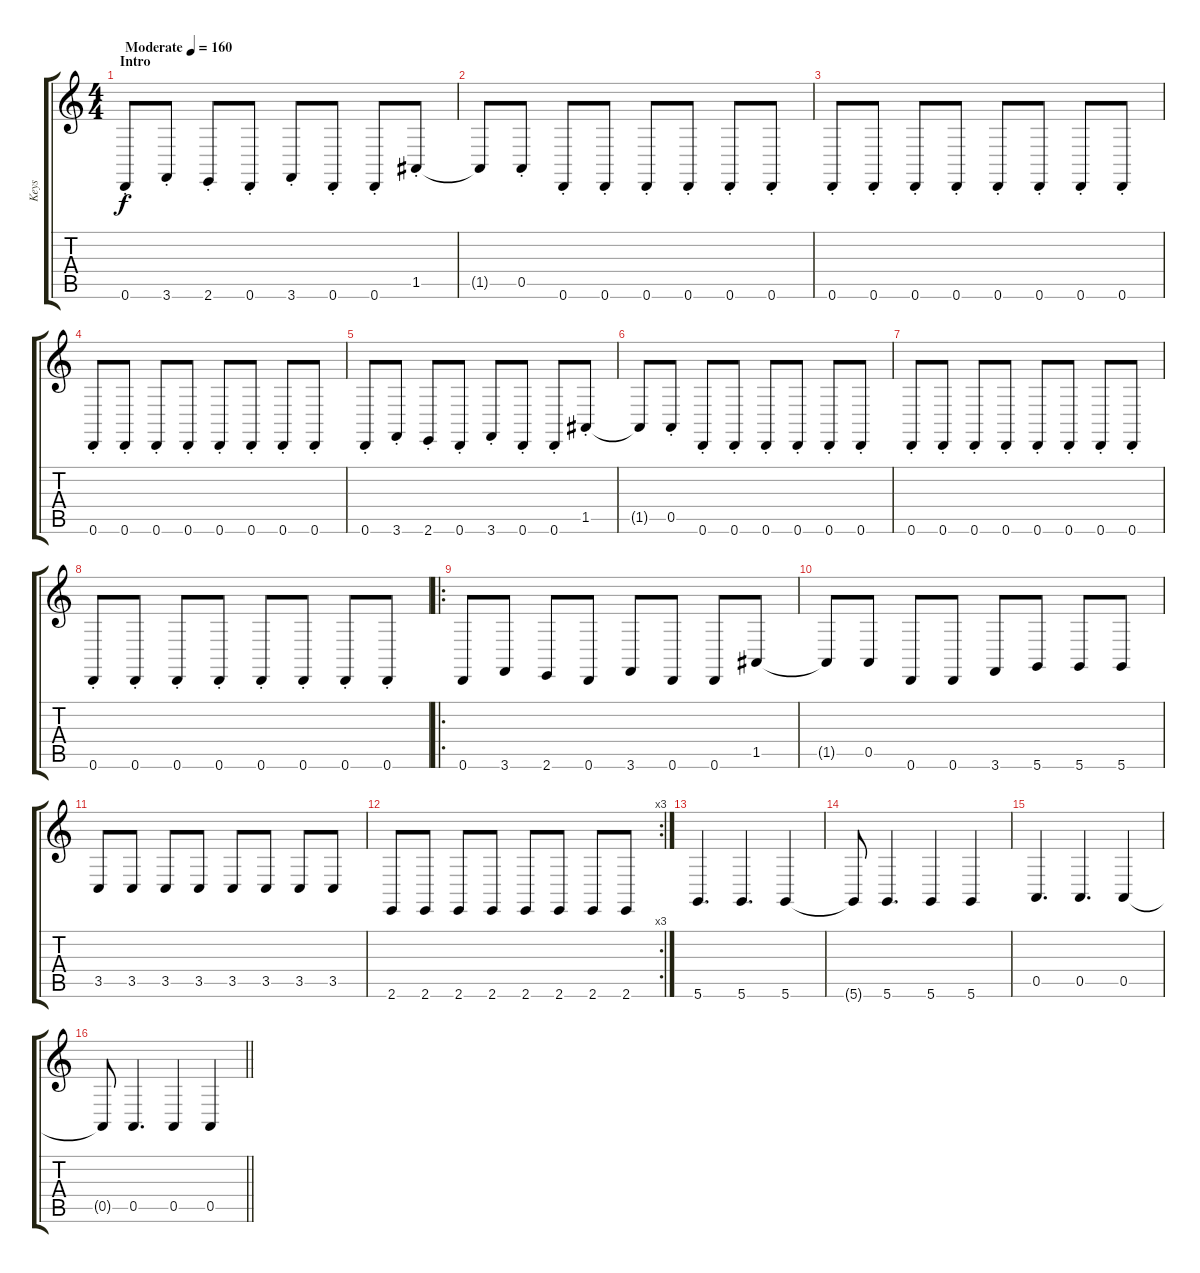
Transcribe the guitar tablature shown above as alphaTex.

\track ("Keys" "Keys") {instrument lead8bassandlead}
\staff {score tabs}
\tuning (E4 B3 G3 D3 A2 D2) {hide}
\ts (4 4)
\section ("" "Intro")
\tempo (160 "Moderate")
\clef g2
\ks c
0.6{st}.8{dy f instrument lead8bassandlead} 3.6{st}.8 2.6{st}.8 0.6{st}.8 3.6{st}.8 0.6{st}.8 0.6{st}.8 1.5{st}.8 |
1.5{t}.8 0.5{st}.8 0.6{st}.8 0.6{st}.8 0.6{st}.8 0.6{st}.8 0.6{st}.8 0.6{st}.8 |
0.6{st}.8 0.6{st}.8 0.6{st}.8 0.6{st}.8 0.6{st}.8 0.6{st}.8 0.6{st}.8 0.6{st}.8 |
0.6{st}.8 0.6{st}.8 0.6{st}.8 0.6{st}.8 0.6{st}.8 0.6{st}.8 0.6{st}.8 0.6{st}.8 |
0.6{st}.8 3.6{st}.8 2.6{st}.8 0.6{st}.8 3.6{st}.8 0.6{st}.8 0.6{st}.8 1.5{st}.8 |
1.5{t}.8 0.5{st}.8 0.6{st}.8 0.6{st}.8 0.6{st}.8 0.6{st}.8 0.6{st}.8 0.6{st}.8 |
0.6{st}.8 0.6{st}.8 0.6{st}.8 0.6{st}.8 0.6{st}.8 0.6{st}.8 0.6{st}.8 0.6{st}.8 |
0.6{st}.8 0.6{st}.8 0.6{st}.8 0.6{st}.8 0.6{st}.8 0.6{st}.8 0.6{st}.8 0.6{st}.8 |
\ro
0.6.8 3.6.8 2.6.8 0.6.8 3.6.8 0.6.8 0.6.8 1.5.8 |
1.5{t}.8 0.5.8 0.6.8 0.6.8 3.6.8 5.6.8 5.6.8 5.6.8 |
3.5.8 3.5.8 3.5.8 3.5.8 3.5.8 3.5.8 3.5.8 3.5.8 |
\rc 3
2.6.8 2.6.8 2.6.8 2.6.8 2.6.8 2.6.8 2.6.8 2.6.8 |
5.6.4{d} 5.6.4{d} 5.6.4 |
5.6{t}.8 5.6.4{d} 5.6.4 5.6.4 |
0.5.4{d} 0.5.4{d} 0.5.4 |
\barLineRight lightlight
0.5{t}.8 0.5.4{d} 0.5.4 0.5.4
